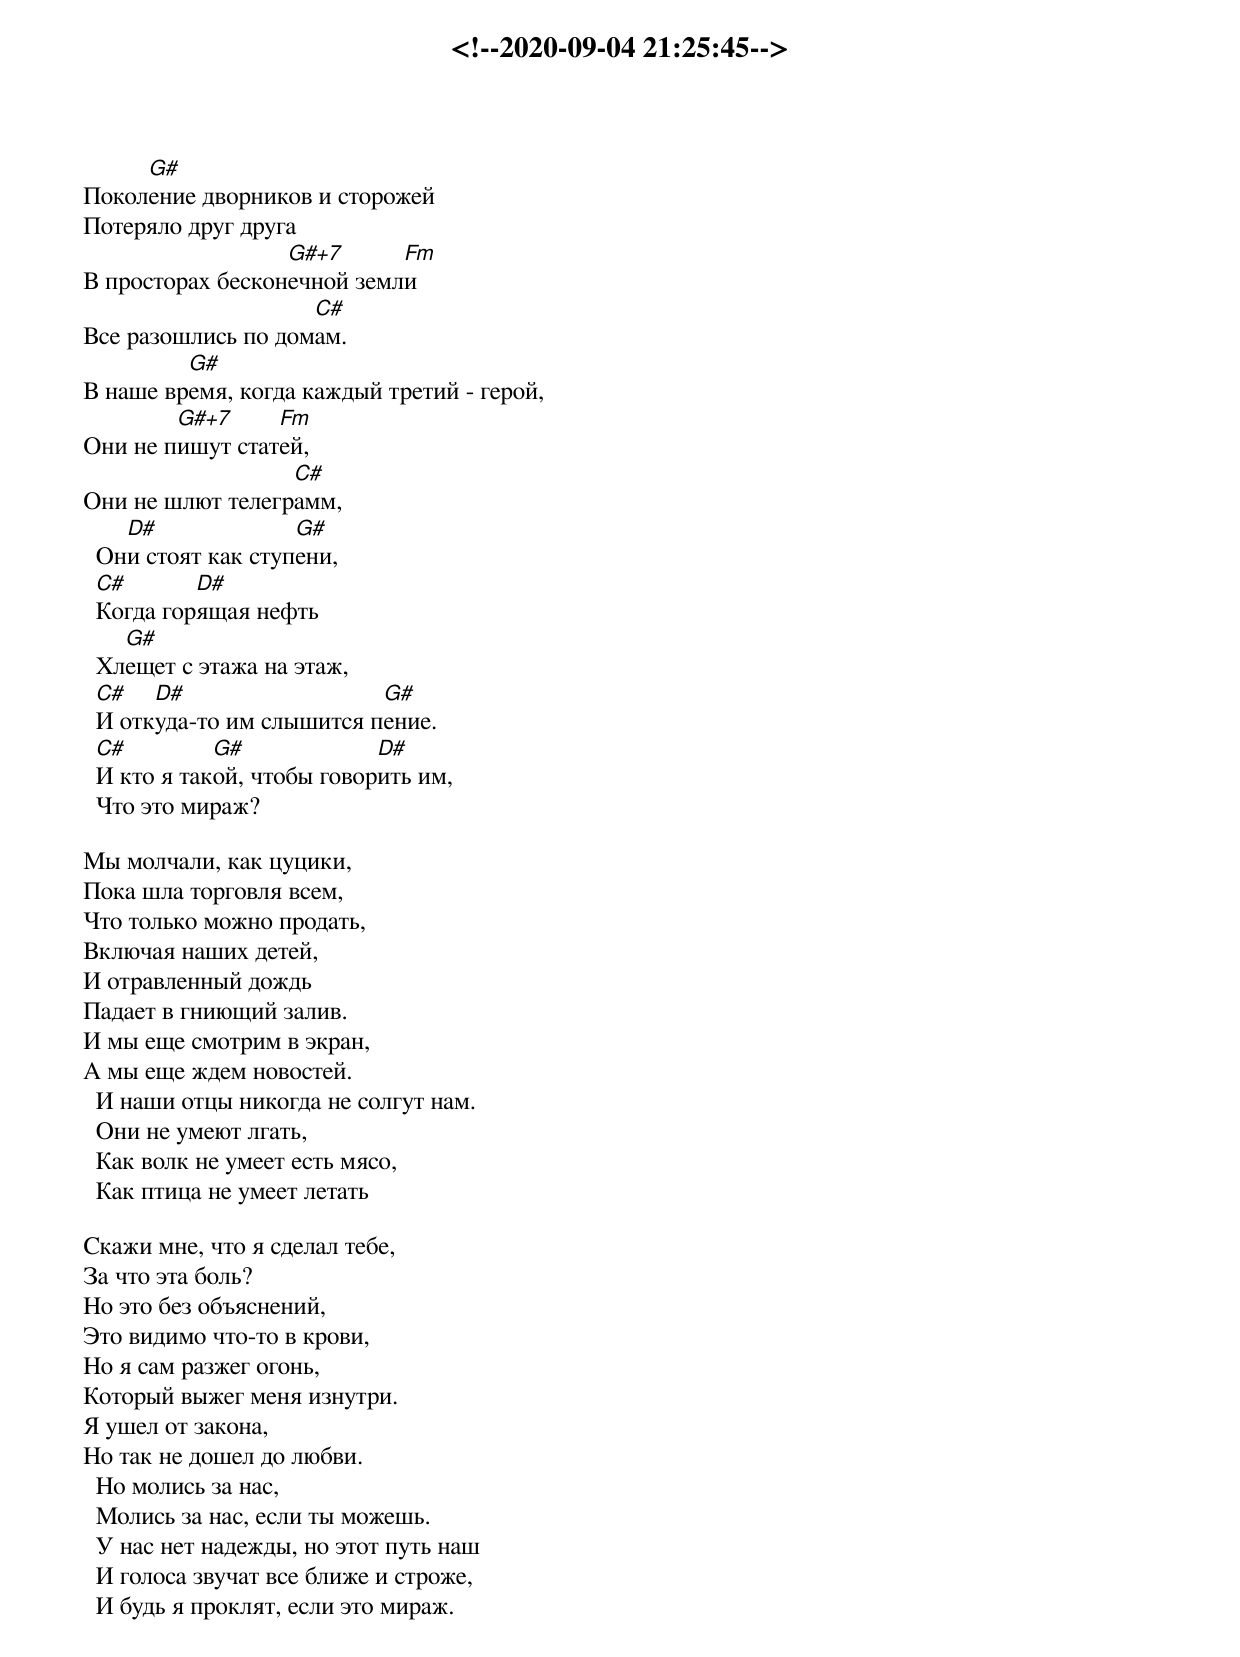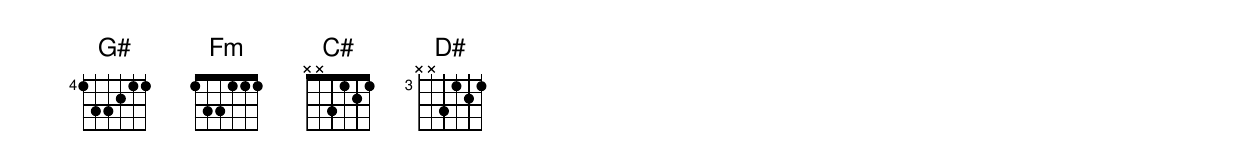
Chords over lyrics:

<!--2020-09-04 21:25:45-->
     G#
Поколение дворников и сторожей
Потеряло друг друга
                  G#+7      Fm
В просторах бесконечной земли
                    C#
Все разошлись по домам.
         G#
В наше время, когда каждый третий - герой,
        G#+7     Fm
Они не пишут статей,
                  C#
Они не шлют телеграмм,
    D#              G#
  Они стоят как ступени,
  C#       D#
  Когда горящая нефть
    G#
  Хлещет с этажа на этаж,
  C#   D#                  G#
  И откуда-то им слышится пение.
  C#         G#             D#
  И кто я такой, чтобы говорить им,
  Что это мираж?

Мы молчали, как цуцики,
Пока шла торговля всем,
Что только можно продать,
Включая наших детей,
И отравленный дождь
Падает в гниющий залив.
И мы еще смотрим в экран,
А мы еще ждем новостей.
  И наши отцы никогда не солгут нам.
  Они не умеют лгать,
  Как волк не умеет есть мясо,
  Как птица не умеет летать

Скажи мне, что я сделал тебе,
За что эта боль?
Но это без объяснений,
Это видимо что-то в крови,
Но я сам разжег огонь,
Который выжег меня изнутри.
Я ушел от закона,
Но так не дошел до любви.
  Но молись за нас,
  Молись за нас, если ты можешь.
  У нас нет надежды, но этот путь наш
  И голоса звучат все ближе и строже,
  И будь я проклят, если это мираж.
